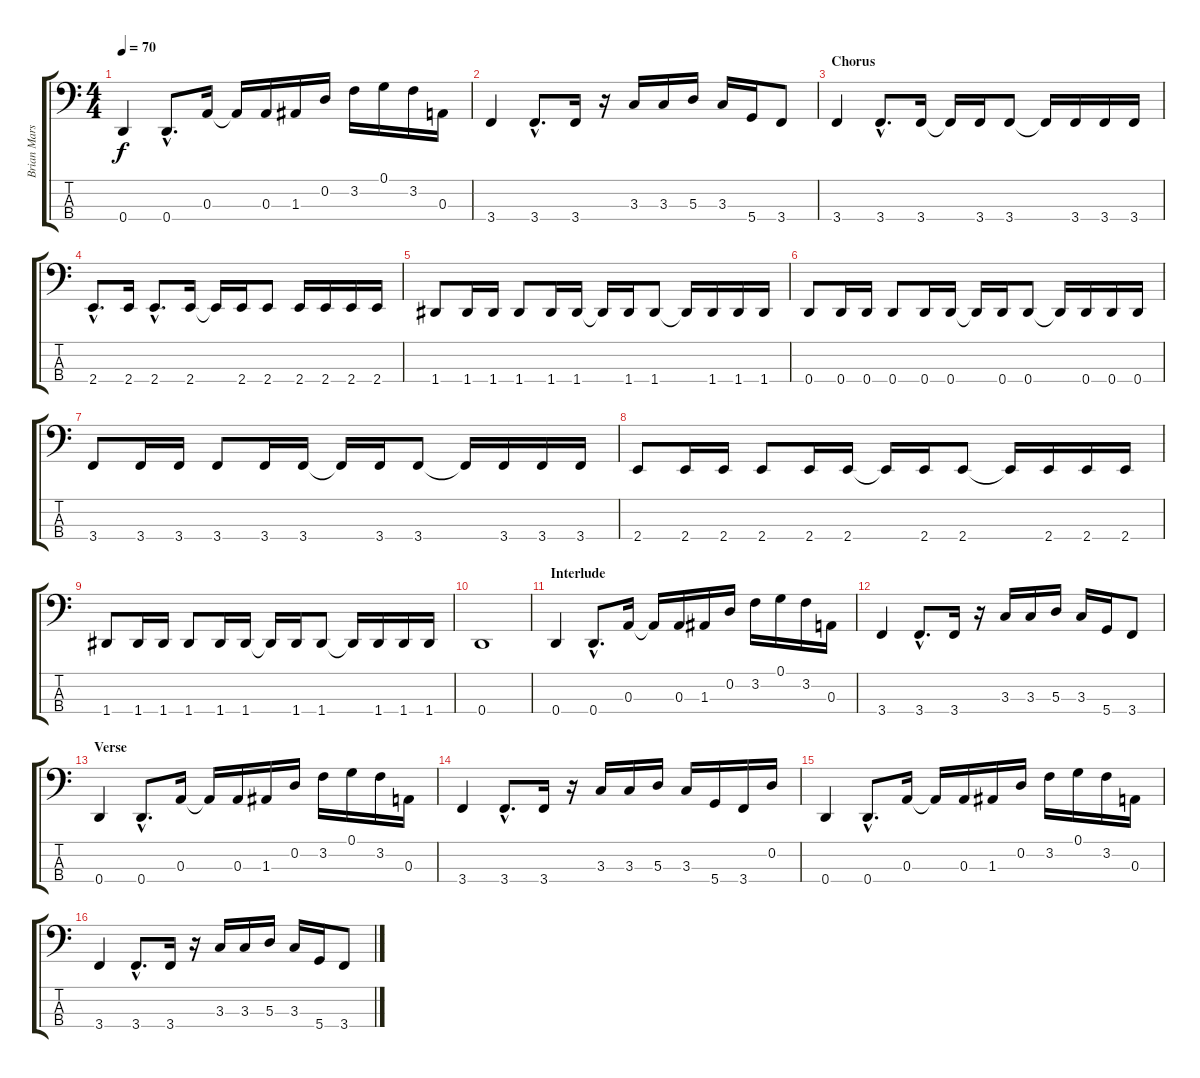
\track ("Brian Marshall" "Brian Mars") {instrument electricbasspick}
\staff {score tabs}
\tuning (G2 D2 A1 D1) {hide}
\ts (4 4)
\tempo 70
\clef f4
\ks c
0.4.4{dy f} 0.4{hac}.8{d} 0.3.16 0.3{t}.16 0.3.16 1.3.16 0.2.16 3.2.16 0.1.16 3.2.16 0.3.16 |
3.4.4 3.4{hac}.8{d} 3.4.16 r.16 3.3.16 3.3.16 5.3.16 3.3.16 5.4.16 3.4.8 |
\section ("" "Chorus")
3.4.4 3.4{hac}.8{d} 3.4.16 3.4{t}.16 3.4.16 3.4.8 3.4{t}.16 3.4.16 3.4.16 3.4.16 |
2.4{hac}.8{d} 2.4.16 2.4{hac}.8{d} 2.4.16 2.4{t}.16 2.4.16 2.4.8 2.4.16 2.4.16 2.4.16 2.4.16 |
1.4.8 1.4.16 1.4.16 1.4.8 1.4.16 1.4.16 1.4{t}.16 1.4.16 1.4.8 1.4{t}.16 1.4.16 1.4.16 1.4.16 |
0.4.8 0.4.16 0.4.16 0.4.8 0.4.16 0.4.16 0.4{t}.16 0.4.16 0.4.8 0.4{t}.16 0.4.16 0.4.16 0.4.16 |
3.4.8 3.4.16 3.4.16 3.4.8 3.4.16 3.4.16 3.4{t}.16 3.4.16 3.4.8 3.4{t}.16 3.4.16 3.4.16 3.4.16 |
2.4.8 2.4.16 2.4.16 2.4.8 2.4.16 2.4.16 2.4{t}.16 2.4.16 2.4.8 2.4{t}.16 2.4.16 2.4.16 2.4.16 |
1.4.8 1.4.16 1.4.16 1.4.8 1.4.16 1.4.16 1.4{t}.16 1.4.16 1.4.8 1.4{t}.16 1.4.16 1.4.16 1.4.16 |
0.4.1 |
\section ("" "Interlude")
0.4.4 0.4{hac}.8{d} 0.3.16 0.3{t}.16 0.3.16 1.3.16 0.2.16 3.2.16 0.1.16 3.2.16 0.3.16 |
3.4.4 3.4{hac}.8{d} 3.4.16 r.16 3.3.16 3.3.16 5.3.16 3.3.16 5.4.16 3.4.8 |
\section ("" "Verse")
0.4.4 0.4{hac}.8{d} 0.3.16 0.3{t}.16 0.3.16 1.3.16 0.2.16 3.2.16 0.1.16 3.2.16 0.3.16 |
3.4.4 3.4{hac}.8{d} 3.4.16 r.16 3.3.16 3.3.16 5.3.16 3.3.16 5.4.16 3.4.16 0.2.16 |
0.4.4 0.4{hac}.8{d} 0.3.16 0.3{t}.16 0.3.16 1.3.16 0.2.16 3.2.16 0.1.16 3.2.16 0.3.16 |
3.4.4 3.4{hac}.8{d} 3.4.16 r.16 3.3.16 3.3.16 5.3.16 3.3.16 5.4.16 3.4.8
